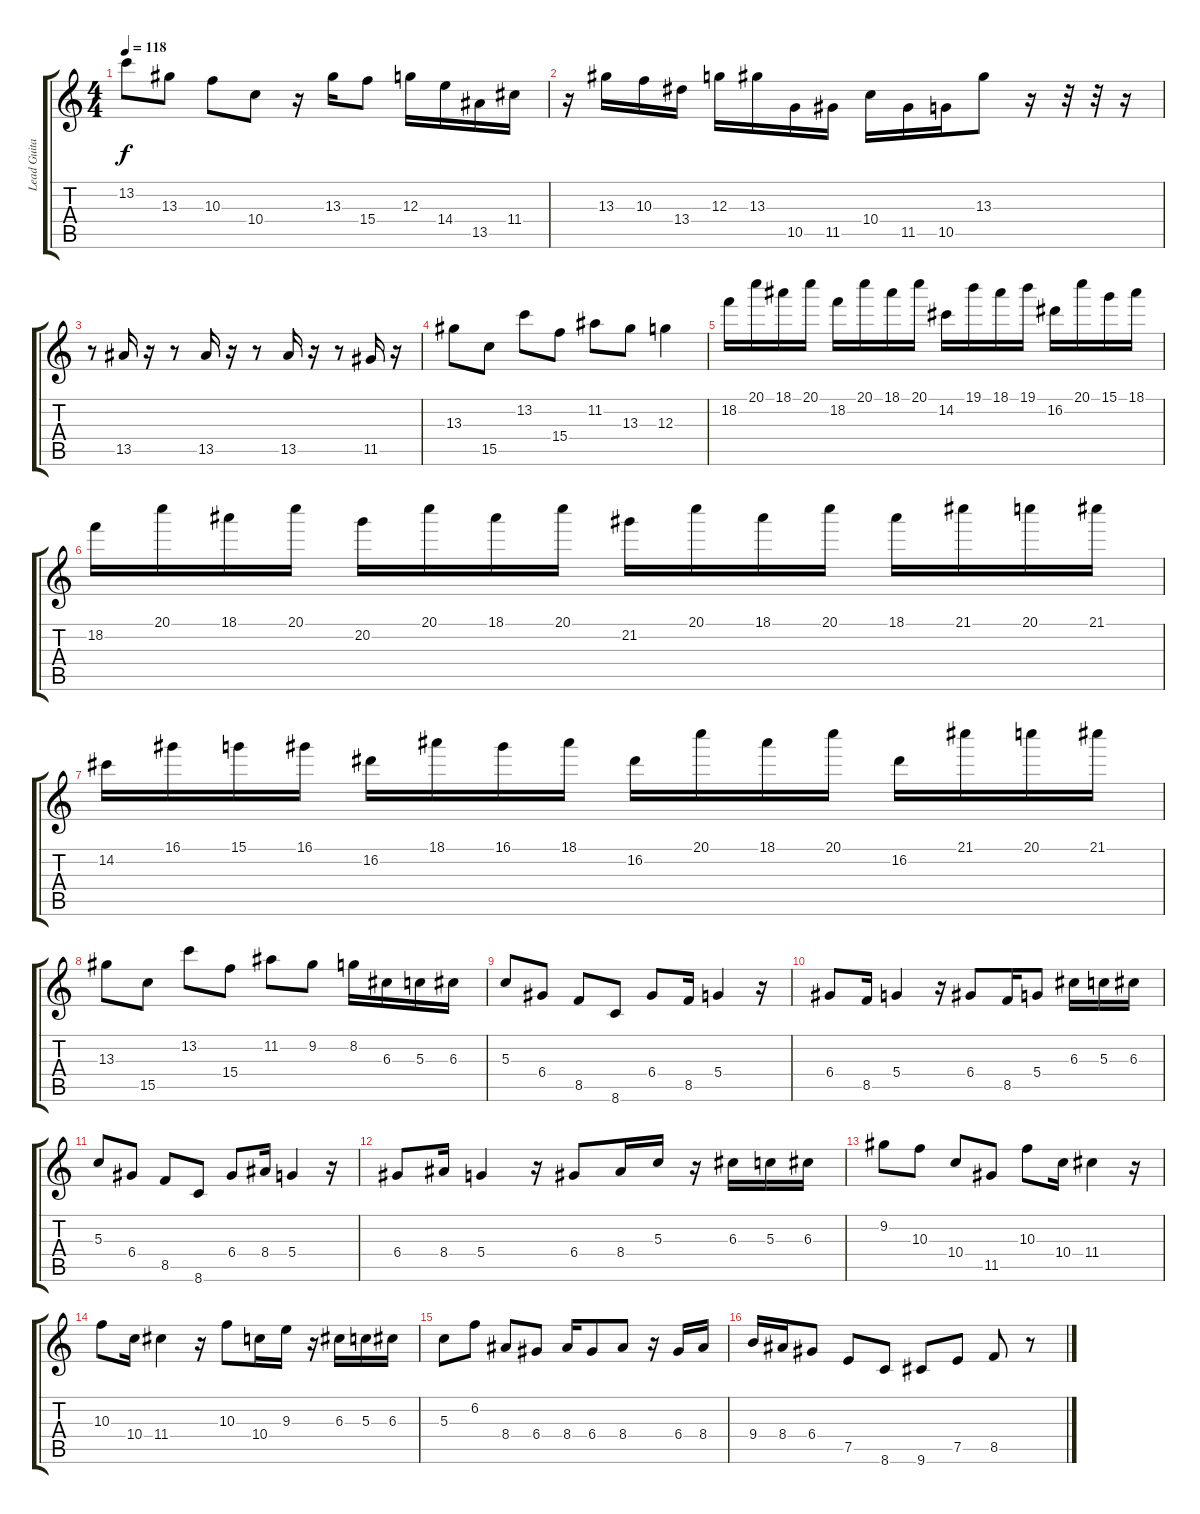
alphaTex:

\track ("Lead Guitar 2" "Lead Guita") {instrument distortionguitar}
\staff {score tabs}
\tuning (E4 B3 G3 D3 A2 E2) {hide}
\ts (4 4)
\tempo 118
\clef g2
\ks c
13.2.8{dy f} 13.3.8 10.3.8 10.4.8 r.16 13.3.16 15.4.8 12.3.16 14.4.16 13.5.16 11.4.16 |
r.16 13.3.16 10.3.16 13.4.16 12.3.16 13.3.16 10.5.16 11.5.16 10.4.16 11.5.16 10.5.16 13.3.8 r.16 r.32 r.32 r.16 |
r.8 13.5.16 r.16 r.8 13.5.16 r.16 r.8 13.5.16 r.16 r.8 11.5.16 r.16 |
13.3.8 15.5.8 13.2.8 15.4.8 11.2.8 13.3.8 12.3.4 |
18.2.16 20.1.16 18.1.16 20.1.16 18.2.16 20.1.16 18.1.16 20.1.16 14.2.16 19.1.16 18.1.16 19.1.16 16.2.16 20.1.16 15.1.16 18.1.16 |
18.2.16 20.1.16 18.1.16 20.1.16 20.2.16 20.1.16 18.1.16 20.1.16 21.2.16 20.1.16 18.1.16 20.1.16 18.1.16 21.1.16 20.1.16 21.1.16 |
14.2.16 16.1.16 15.1.16 16.1.16 16.2.16 18.1.16 16.1.16 18.1.16 16.2.16 20.1.16 18.1.16 20.1.16 16.2.16 21.1.16 20.1.16 21.1.16 |
13.3.8 15.5.8 13.2.8 15.4.8 11.2.8 9.2.8 8.2.16 6.3.16 5.3.16 6.3.16 |
5.3.8 6.4.8 8.5.8 8.6.8 6.4.8 8.5.16 5.4.4 r.16 |
6.4.8 8.5.16 5.4.4 r.16 6.4.8 8.5.16 5.4.8 6.3.16 5.3.16 6.3.16 |
5.3.8 6.4.8 8.5.8 8.6.8 6.4.8 8.4.16 5.4.4 r.16 |
6.4.8 8.4.16 5.4.4 r.16 6.4.8 8.4.16 5.3.16 r.16 6.3.16 5.3.16 6.3.16 |
9.2.8 10.3.8 10.4.8 11.5.8 10.3.8 10.4.16 11.4.4 r.16 |
10.3.8 10.4.16 11.4.4 r.16 10.3.8 10.4.16 9.3.16 r.16 6.3.16 5.3.16 6.3.16 |
5.3.8 6.2.8 8.4.8 6.4.8 8.4.16 6.4.8 8.4.8 r.16 6.4.16 8.4.16 |
9.4.16 8.4.16 6.4.8 7.5.8 8.6.8 9.6.8 7.5.8 8.5.8 r.8
